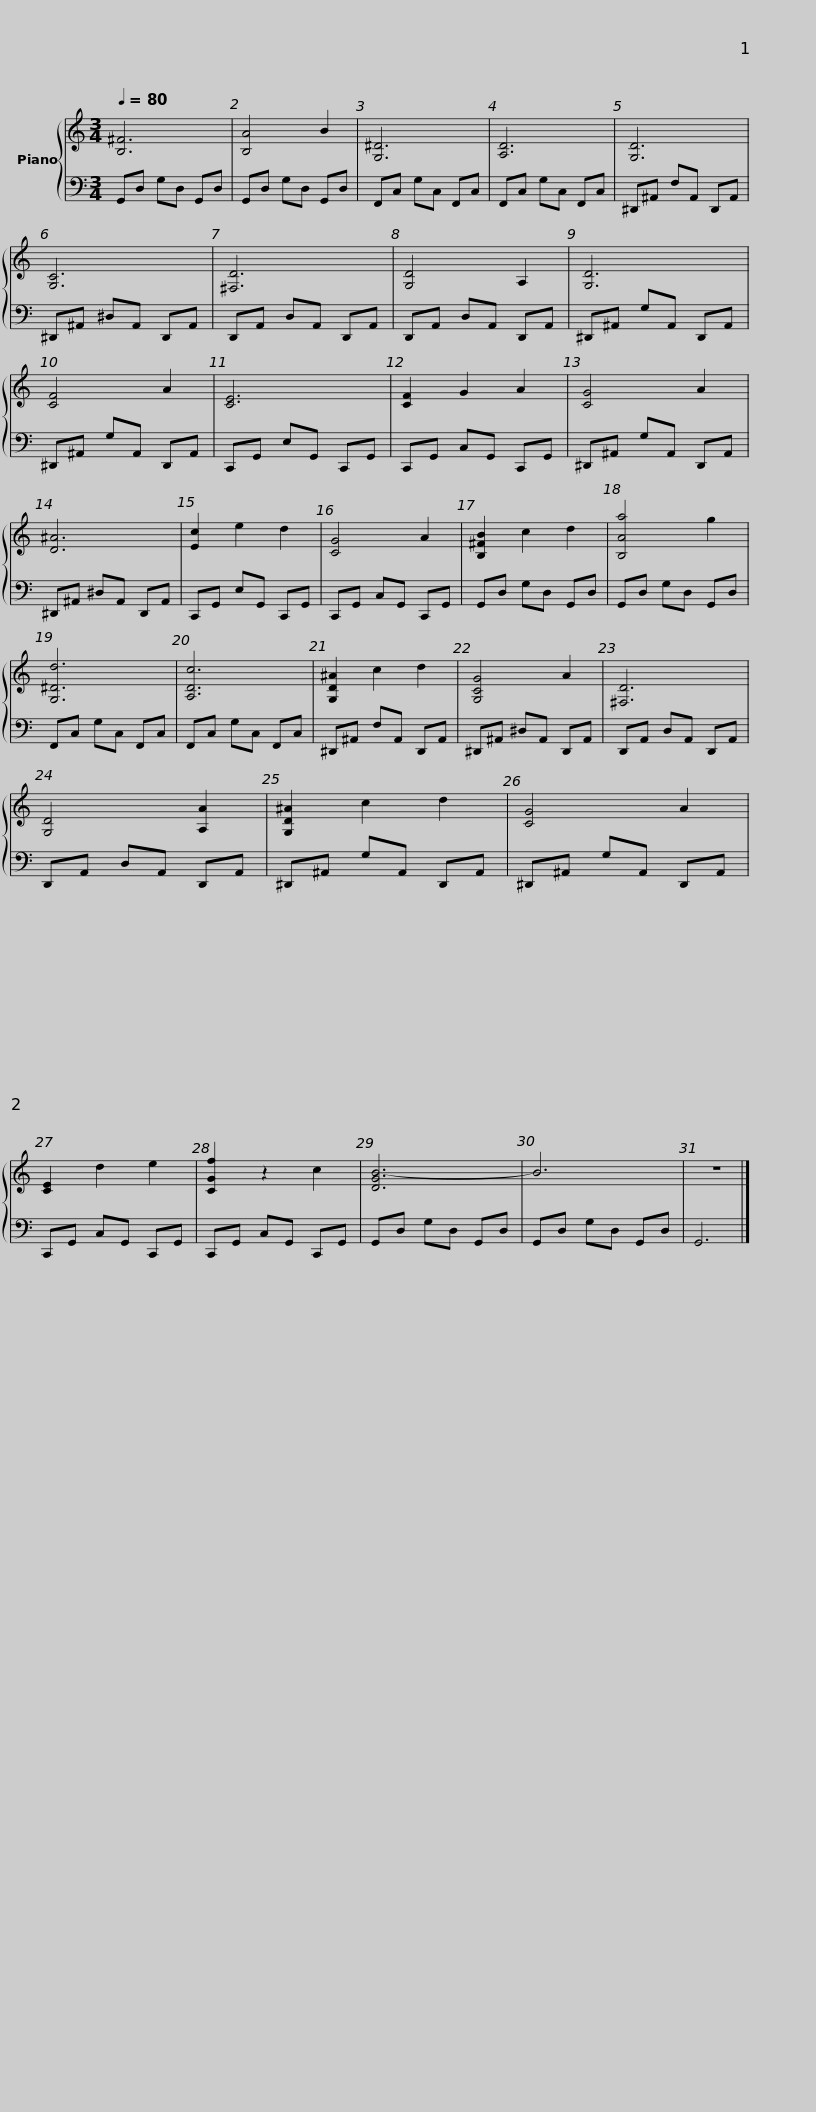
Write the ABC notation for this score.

X:1
%%score { 1 | 2 }
L:1/8
Q:1/4=80
M:3/4
I:linebreak $
K:C
V:1 treble
V:2 bass
V:1
 [B,^F]6 | [B,A]4 B2 | [G,^D]6 | [A,D]6 | [G,D]6 | %5
 [G,C]6 |$ [^F,D]6 | [G,D]4 A,2 | [G,D]6 | [CF]4 A2 | %10
 [CE]6 | [CF]2 G2 A2 | [CG]4 A2 |$ [D^A]6 | [Ec]2 e2 d2 | %15
 [CG]4 A2 | [B,^FB]2 c2 d2 | [B,Aa]4 g2 | [G,^Dd]6 | [A,Dc]6 |$ %20
 [G,D^A]2 c2 d2 | [G,CG]4 A2 | [^F,D]6 | [G,D]4 [A,A]2 | [G,D^A]2 c2 d2 | %25
 [CG]4 A2 |$ [CE]2 d2 e2 | [CGf]2 z2 c2 | [DGB-]6 | B6 | %30
 z6 |] %31
V:2
 G,,D, G,D, G,,D, | G,,D, G,D, G,,D, | F,,C, G,C, F,,C, | F,,C, G,C, F,,C, | ^D,,^A,, F,A,, D,,A,, | %5
 ^D,,^A,, ^D,A,, D,,A,, |$ D,,A,, D,A,, D,,A,, | D,,A,, D,A,, D,,A,, | ^D,,^A,, G,A,, D,,A,, | ^D,,^A,, G,A,, D,,A,, | %10
 C,,G,, E,G,, C,,G,, | C,,G,, C,G,, C,,G,, | ^D,,^A,, G,A,, D,,A,, |$ ^D,,^A,, ^D,A,, D,,A,, | C,,G,, E,G,, C,,G,, | %15
 C,,G,, C,G,, C,,G,, | G,,D, G,D, G,,D, | G,,D, G,D, G,,D, | F,,C, G,C, F,,C, | F,,C, G,C, F,,C, |$ %20
 ^D,,^A,, F,A,, D,,A,, | ^D,,^A,, ^D,A,, D,,A,, | D,,A,, D,A,, D,,A,, | D,,A,, D,A,, D,,A,, | ^D,,^A,, G,A,, D,,A,, | %25
 ^D,,^A,, G,A,, D,,A,, |$ C,,G,, C,G,, C,,G,, | C,,G,, C,G,, C,,G,, | G,,D, G,D, G,,D, | G,,D, G,D, G,,D, | %30
 G,,6 |] %31
